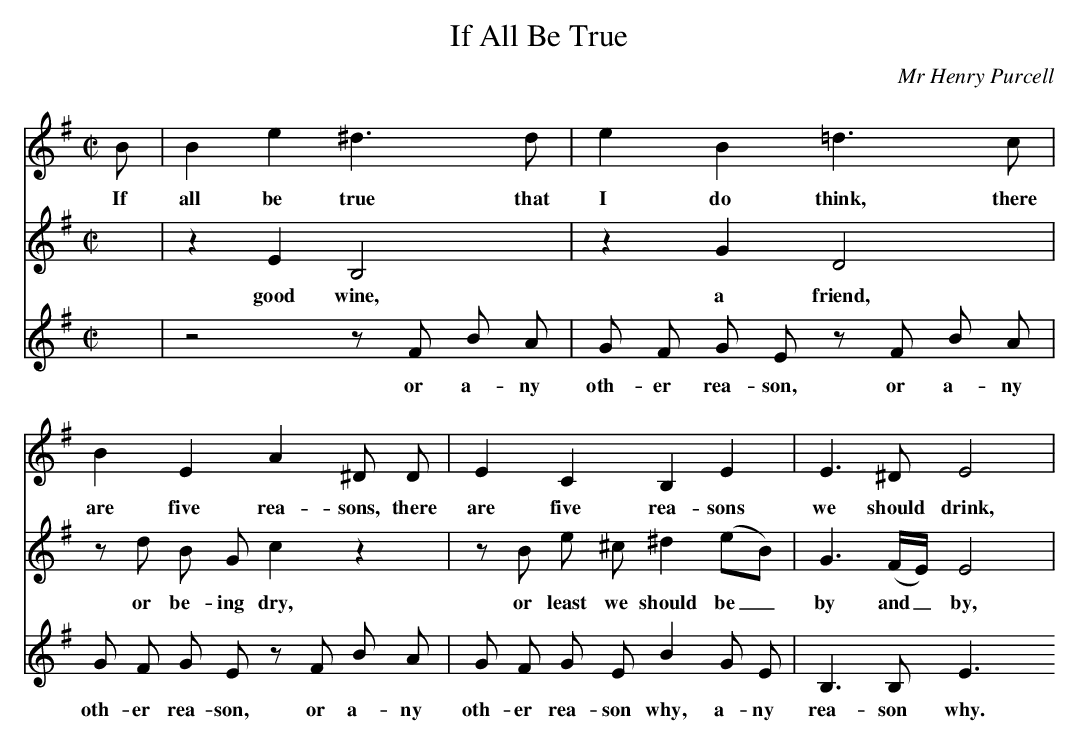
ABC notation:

X:1
T:If All Be True
C:Mr Henry Purcell
M:C|
L:1/8
K:Em
V:1
B|B2e2^d3d|e2B2=d3c|B2E2A2^D D|E2C2B,2E2|E3^DE4|
w:If all be true that I do think, there are five rea-sons, there are five rea-sons we should drink,
V:2
x|z2E2B,4|z2G2D4|zd B Gc2z2|zB e ^c^d2(eB)|G3(F/E/)E4|
w:good wine, a friend, or be-ing dry, or least we should be_ by and_ by,
V:3
x|z4zF B A|G F G E z F B A|G F G E z F B A|G F G EB2G E|B,3B,E3x
w:or a-ny oth-er rea-son, or a-ny oth-er rea-son, or a-ny oth-er rea-son why, a-ny rea-son why.
